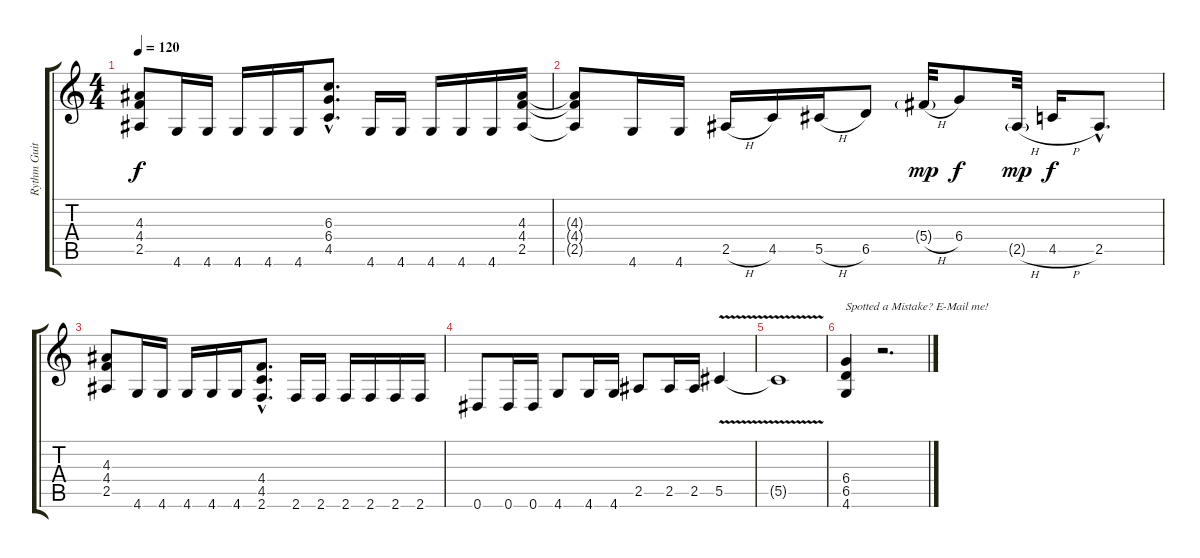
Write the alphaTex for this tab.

\track ("Rythm Guitar" "Rythm Guit") {instrument distortionguitar}
\staff {score tabs}
\tuning (Eb4 Bb3 Gb3 Db3 Ab2 Eb2) {hide}
\ts (4 4)
\tempo 120
\clef g2
\ks c
(4.3 4.4 2.5).8{dy f} 4.6.16 4.6.16 4.6.16 4.6.16 4.6.16 (6.3{hac} 6.4{hac} 4.5{hac}).8{d} 4.6.16 4.6.16 4.6.16 4.6.16 4.6.16 (4.3 4.4 2.5).16 |
(4.3{t} 4.4{t} 2.5{t}).8 4.6.16 4.6.16 2.5{h}.16 4.5.16 5.5{h}.16 6.5.8 5.4{h g}.32{dy mp} 6.4.8{dy f} 2.5{h g}.32{dy mp} 4.5{h}.16{dy f} 2.5{hac}.8{d} |
(4.3 4.4 2.5).8 4.6.16 4.6.16 4.6.16 4.6.16 4.6.16 (4.4{hac} 4.5{hac} 2.6{hac}).8{d} 2.6.16 2.6.16 2.6.16 2.6.16 2.6.16 2.6.16 |
0.6.8 0.6.16 0.6.16 4.6.8 4.6.16 4.6.16 2.5.8 2.5.16 2.5.16 5.5{v}.4 |
5.5{t}.1 |
(6.4 6.5 4.6).4{txt "Spotted a Mistake? E-Mail me!"} r.2{d}
